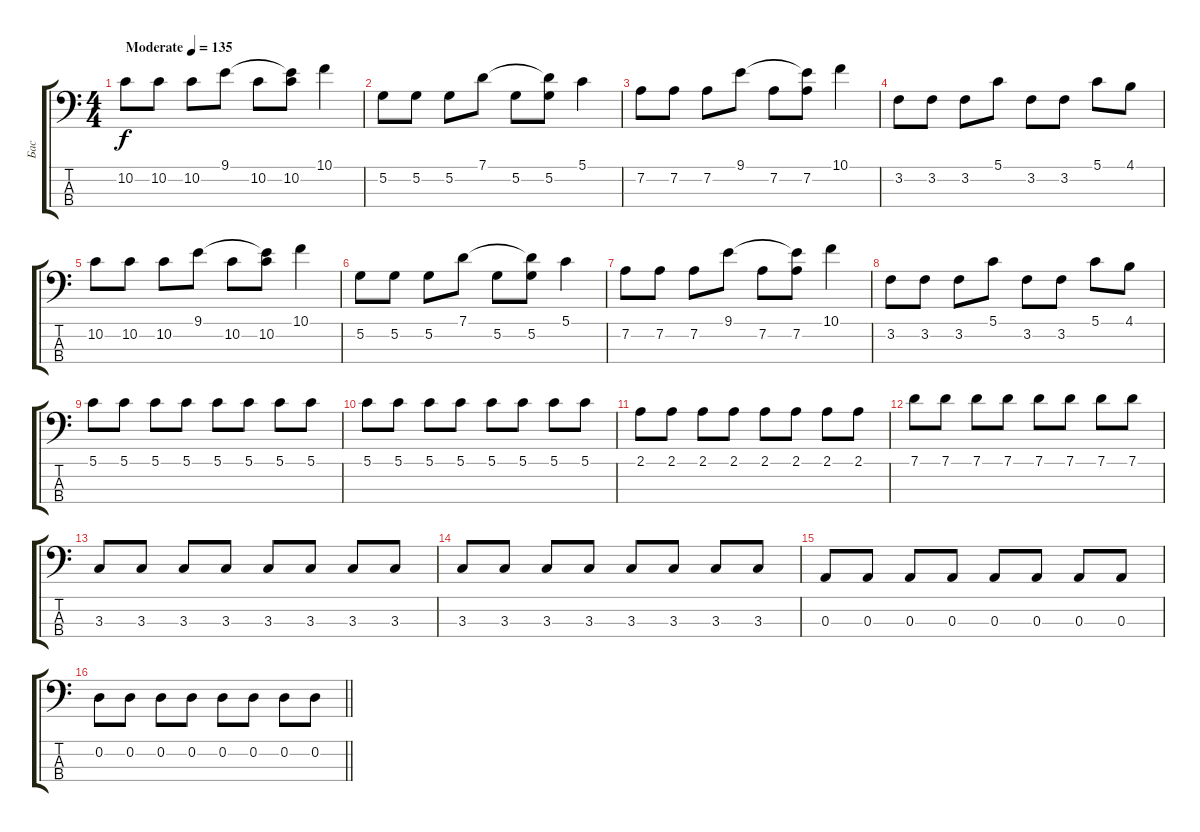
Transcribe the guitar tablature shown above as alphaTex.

\track ("Бас" "Бас") {instrument electricbassfinger}
\staff {score tabs}
\tuning (G2 D2 A1 E1) {hide}
\ts (4 4)
\tempo (135 "Moderate")
\clef f4
\ks c
10.2.8{dy f instrument electricbassfinger} 10.2.8 10.2.8 9.1.8 10.2.8 (9.1{t} 10.2).8 10.1.4 |
5.2.8 5.2.8 5.2.8 7.1.8 5.2.8 (7.1{t} 5.2).8 5.1.4 |
7.2.8 7.2.8 7.2.8 9.1.8 7.2.8 (9.1{t} 7.2).8 10.1.4 |
3.2.8 3.2.8 3.2.8 5.1.8 3.2.8 3.2.8 5.1.8 4.1.8 |
10.2.8 10.2.8 10.2.8 9.1.8 10.2.8 (9.1{t} 10.2).8 10.1.4 |
5.2.8 5.2.8 5.2.8 7.1.8 5.2.8 (7.1{t} 5.2).8 5.1.4 |
7.2.8 7.2.8 7.2.8 9.1.8 7.2.8 (9.1{t} 7.2).8 10.1.4 |
3.2.8 3.2.8 3.2.8 5.1.8 3.2.8 3.2.8 5.1.8 4.1.8 |
5.1.8 5.1.8 5.1.8 5.1.8 5.1.8 5.1.8 5.1.8 5.1.8 |
5.1.8 5.1.8 5.1.8 5.1.8 5.1.8 5.1.8 5.1.8 5.1.8 |
2.1.8 2.1.8 2.1.8 2.1.8 2.1.8 2.1.8 2.1.8 2.1.8 |
7.1.8 7.1.8 7.1.8 7.1.8 7.1.8 7.1.8 7.1.8 7.1.8 |
3.3.8 3.3.8 3.3.8 3.3.8 3.3.8 3.3.8 3.3.8 3.3.8 |
3.3.8 3.3.8 3.3.8 3.3.8 3.3.8 3.3.8 3.3.8 3.3.8 |
0.3.8 0.3.8 0.3.8 0.3.8 0.3.8 0.3.8 0.3.8 0.3.8 |
\barLineRight lightlight
0.2.8 0.2.8 0.2.8 0.2.8 0.2.8 0.2.8 0.2.8 0.2.8
